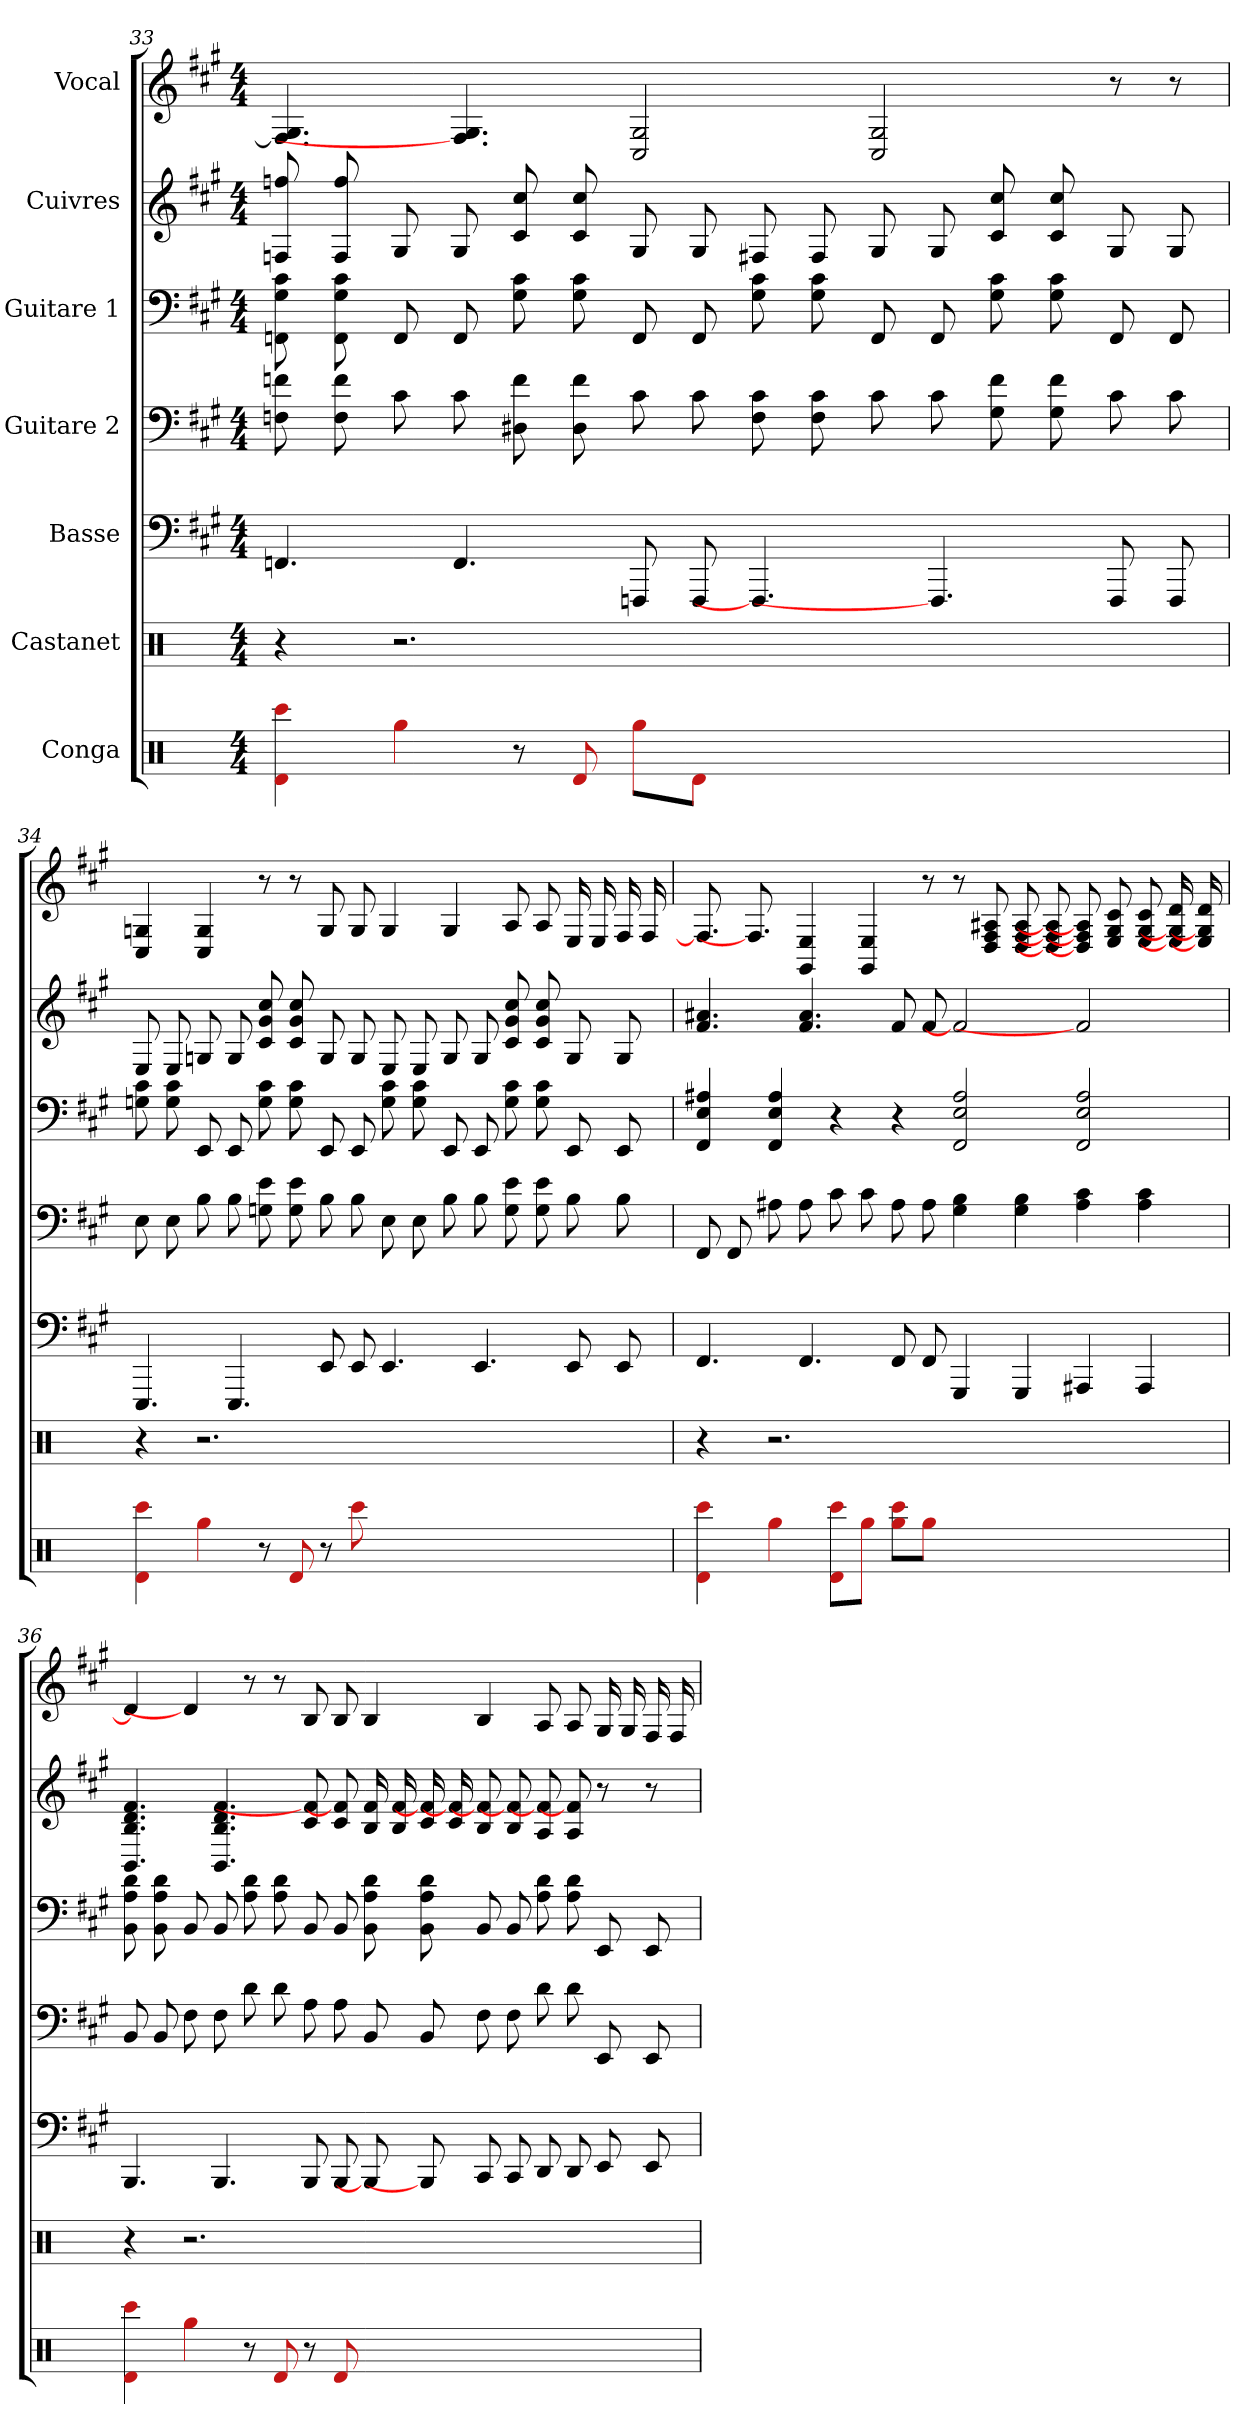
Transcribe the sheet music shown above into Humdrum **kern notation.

**kern	**kern	**kern	**kern	**kern	**kern	**kern
*part7	*part6	*part5	*part4	*part3	*part2	*part1
*staff7	*staff6	*staff5	*staff4	*staff3	*staff2	*staff1
*I"Conga	*I"Castanet	*I"Basse	*I"Guitare 2	*I"Guitare 1	*I"Cuivres	*I"Vocal
*clefX	*clefX	*	*	*	*	*
*k[]	*k[]	*k[f#c#g#]	*k[f#c#g#]	*k[f#c#g#]	*k[f#c#g#]	*k[f#c#g#]
*M4/4	*M4/4	*M4/4	*M4/4	*M4/4	*M4/4	*M4/4
=33	=33	=33	=33	=33	=33	=33
4ccc# 4d#	4r	4.FF	8f 8F	8c# 8G# 8FF	8ff 8F	4.G# 4.F#]
.	.	.	8f 8F	8c# 8G# 8FF	8ff 8F	.
4gg#	2.r	.	8c#	8FF	8G#	.
.	.	4.FF	8c#	8FF	8G#	4.G# 4.F#]
8r	.	.	8f 8D#	8c# 8G#	8cc# 8c#	.
8d#	.	.	8f 8D#	8c# 8G#	8cc# 8c#	.
8gg#\L	.	8FFF	8c#	8FF	8G#	2G# 2C#
8d#\J	.	8FFF	8c#	8FF	8G#	.
1ryy	1ryy	4.FFF]	8c# 8F	8c# 8G#	8F#	.
.	.	.	8c# 8F	8c# 8G#	8F#	.
.	.	.	8c#	8FF	8G#	2G# 2C#
.	.	4.FFF]	8c#	8FF	8G#	.
.	.	.	8f 8G#	8c# 8G#	8cc# 8c#	.
.	.	.	8f 8G#	8c# 8G#	8cc# 8c#	.
.	.	8FFF	8c#	8FF	8G#	8r
.	.	8FFF	8c#	8FF	8G#	8r
=34	=34	=34	=34	=34	=34	=34
4ccc# 4d#	4r	4.EEE	8E	8c# 8G	8E	4G 4C#
.	.	.	8E	8c# 8G	8E	.
4gg#	2.r	.	8B	8EE	8G	4G 4C#
.	.	4.EEE	8B	8EE	8G	.
8r	.	.	8e 8G	8c# 8G	8g# 8c# 8cc#	8r
8d#	.	.	8e 8G	8c# 8G	8g# 8c# 8cc#	8r
8r	.	8EE	8B	8EE	8G	8G
8ccc#	.	8EE	8B	8EE	8G	8G
1ryy	1ryy	4.EE	8E	8c# 8G	8E	4G
.	.	.	8E	8c# 8G	8E	.
.	.	.	8B	8EE	8G	4G
.	.	4.EE	8B	8EE	8G	.
.	.	.	8e 8G	8c# 8G	8g# 8c# 8cc#	8A
.	.	.	8e 8G	8c# 8G	8g# 8c# 8cc#	8A
.	.	8EE	8B	8EE	8G	16E
.	.	.	.	.	.	16E
.	.	8EE	8B	8EE	8G	16F#
.	.	.	.	.	.	16F#
=35	=35	=35	=35	=35	=35	=35
4ccc# 4d#	4r	4.FF#	8FF#	4A# 4E 4FF#	4.a# 4.f#	8.F#]
.	.	.	8FF#	.	.	.
.	.	.	.	.	.	8.F#]
4gg#	2.r	.	8A#	4A# 4E 4FF#	.	.
.	.	4.FF#	8A#	.	4.a# 4.f#	4E 4GG#
8ccc#\ 8d#\L	.	.	8c#	4r	.	.
8gg#\J	.	.	8c#	.	.	4E 4GG#
8gg#\ 8ccc#\L	.	8FF#	8A#	4r	8f#	.
8gg#\J	.	8FF#	8A#	.	8f#	8r
1ryy	1ryy	4GGG#	4B 4G#	2A# 2E 2FF#	2f#]	8r
.	.	.	.	.	.	8A# 8D 8F#
.	.	4GGG#	4B 4G#	.	.	8A# 8D 8F#
.	.	.	.	.	.	8A#] 8D] 8F#]
.	.	4AAA#	4c# 4A#	2A# 2E 2FF#	2f#]	8A#] 8D] 8F#]
.	.	.	.	.	.	8c# 8G# 8E
.	.	4AAA#	4c# 4A#	.	.	8c# 8G# 8E
.	.	.	.	.	.	16d 16G#] 16E]
.	.	.	.	.	.	16d 16G#] 16E]
=36	=36	=36	=36	=36	=36	=36
4ccc# 4d#	4r	4.BBB	8BB	8d 8A 8BB	4.f# 4.B 4.d 4.BB	4d]
.	.	.	8BB	8d 8A 8BB	.	.
4gg#	2.r	.	8F#	8BB	.	4d]
.	.	4.BBB	8F#	8BB	4.f# 4.B 4.d 4.BB	.
8r	.	.	8d	8d 8A	.	8r
8d#	.	.	8d	8d 8A	.	8r
8r	.	8BBB	8A	8BB	8f#] 8c#	8B
8d#	.	8BBB	8A	8BB	8f#] 8c#	8B
1ryy	1ryy	8BBB]	8BB	8d 8A 8BB	16f# 16B	4B
.	.	.	.	.	16f# 16B	.
.	.	8BBB]	8BB	8d 8A 8BB	16f#] 16c#	.
.	.	.	.	.	16f#] 16c#	.
.	.	8CC#	8F#	8BB	8f#] 8B	4B
.	.	8CC#	8F#	8BB	8f#] 8B	.
.	.	8DD	8d	8d 8A	8f#] 8A	8A
.	.	8DD	8d	8d 8A	8f#] 8A	8A
.	.	8EE	8EE	8EE	8r	16G#
.	.	.	.	.	.	16G#
.	.	8EE	8EE	8EE	8r	16F#
.	.	.	.	.	.	16F#
=	=	=	=	=	=	=
*-	*-	*-	*-	*-	*-	*-
